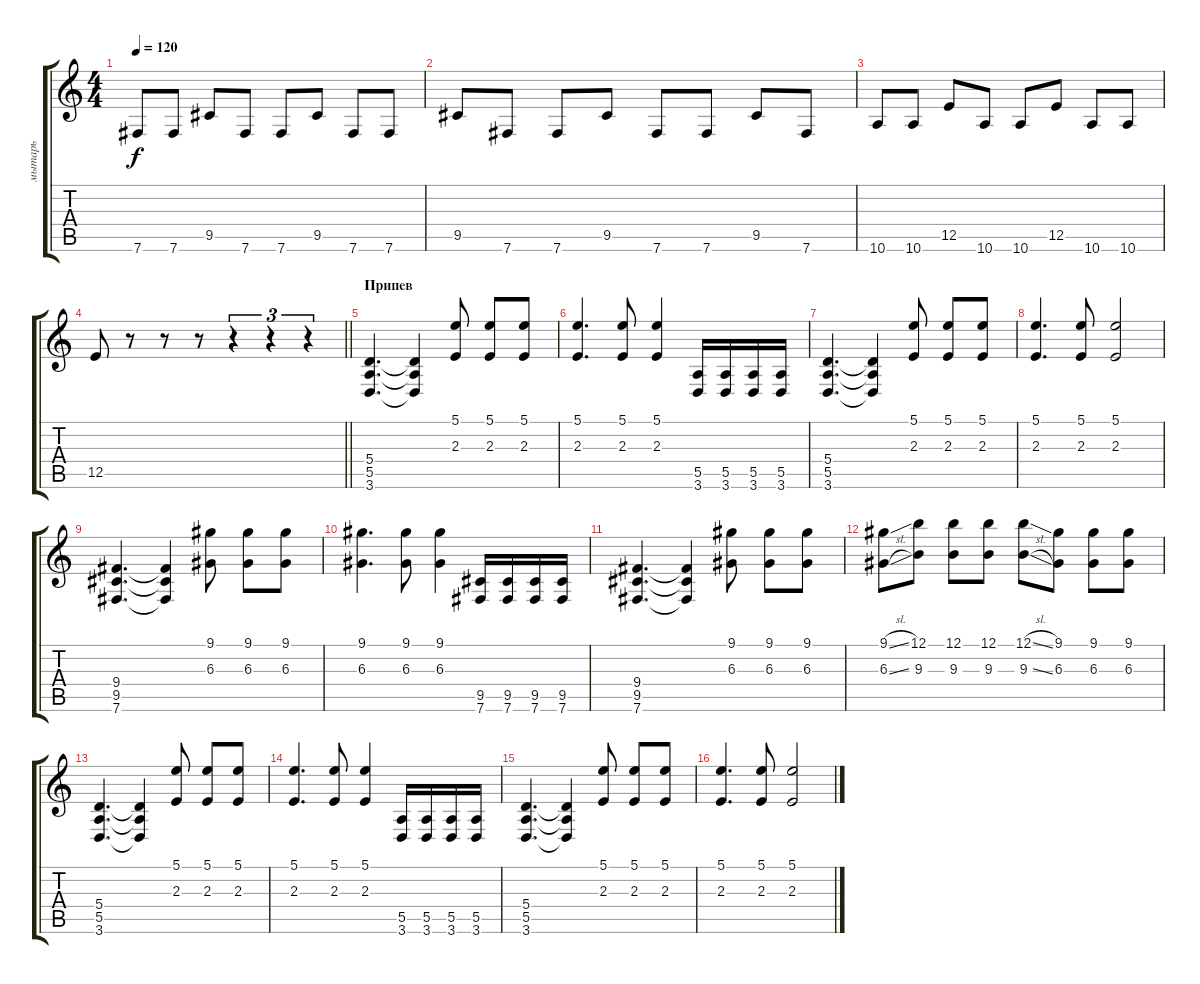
\track ("мытарь" "мытарь") {instrument distortionguitar}
\staff {score tabs}
\tuning (B3 Gb3 D3 A2 E2 B1) {hide}
\ts (4 4)
\tempo 120
\clef g2
\ks c
7.6.8{dy f} 7.6.8 9.5.8 7.6.8 7.6.8 9.5.8 7.6.8 7.6.8 |
9.5.8 7.6.8 7.6.8 9.5.8 7.6.8 7.6.8 9.5.8 7.6.8 |
10.6.8 10.6.8 12.5.8 10.6.8 10.6.8 12.5.8 10.6.8 10.6.8 |
\barLineRight lightlight
12.5.8 r.8 r.8 r.8 r.4{tu (3 2) instrument distortionguitar} r.4{tu (3 2)} r.4{tu (3 2)} |
\section ("" "Припев")
(5.4 5.5 3.6).4{d} (5.4{t} 5.5{t} 3.6{t}).4 (5.1 2.3).8 (5.1 2.3).8 (5.1 2.3).8 |
(5.1 2.3).4{d} (5.1 2.3).8 (5.1 2.3).4 (5.5 3.6).16 (5.5 3.6).16 (5.5 3.6).16 (5.5 3.6).16 |
(5.4 5.5 3.6).4{d} (5.4{t} 5.5{t} 3.6{t}).4 (5.1 2.3).8 (5.1 2.3).8 (5.1 2.3).8 |
(5.1 2.3).4{d} (5.1 2.3).8 (5.1 2.3).2 |
(9.4 9.5 7.6).4{d} (9.4{t} 9.5{t} 7.6{t}).4 (9.1 6.3).8 (9.1 6.3).8 (9.1 6.3).8 |
(9.1 6.3).4{d} (9.1 6.3).8 (9.1 6.3).4 (9.5 7.6).16 (9.5 7.6).16 (9.5 7.6).16 (9.5 7.6).16 |
(9.4 9.5 7.6).4{d} (9.4{t} 9.5{t} 7.6{t}).4 (9.1 6.3).8 (9.1 6.3).8 (9.1 6.3).8 |
(9.1{sl} 6.3{sl}).8 (12.1 9.3).8 (12.1 9.3).8 (12.1 9.3).8 (12.1{sl} 9.3{sl}).8 (9.1 6.3).8 (9.1 6.3).8 (9.1 6.3).8 |
(5.4 5.5 3.6).4{d} (5.4{t} 5.5{t} 3.6{t}).4 (5.1 2.3).8 (5.1 2.3).8 (5.1 2.3).8 |
(5.1 2.3).4{d} (5.1 2.3).8 (5.1 2.3).4 (5.5 3.6).16 (5.5 3.6).16 (5.5 3.6).16 (5.5 3.6).16 |
(5.4 5.5 3.6).4{d} (5.4{t} 5.5{t} 3.6{t}).4 (5.1 2.3).8 (5.1 2.3).8 (5.1 2.3).8 |
(5.1 2.3).4{d} (5.1 2.3).8 (5.1 2.3).2
